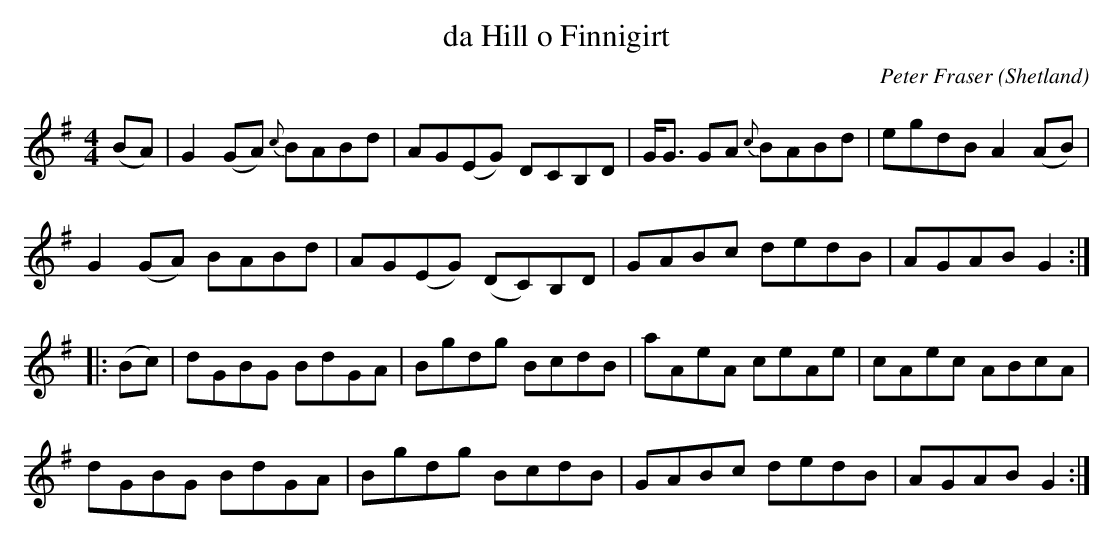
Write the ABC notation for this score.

X:1
T:da Hill o Finnigirt
C:Peter Fraser
M:4/4
O:Shetland
K:G
(BA)|\
G2(GA) {c}BABd | AG(EG) DCB,D   | G<G GA {c}BABd | egdB   A2(AB) |
G2(GA)    BABd | AG(EG) (DC)B,D | GABc      dedB | AGAB   G2 ::
(Bc) |\
dGBG BdGA | Bgdg BcdB | aAeA ceAe | cAec ABcA |
dGBG BdGA | Bgdg BcdB | GABc dedB | AGAB G2 :|
